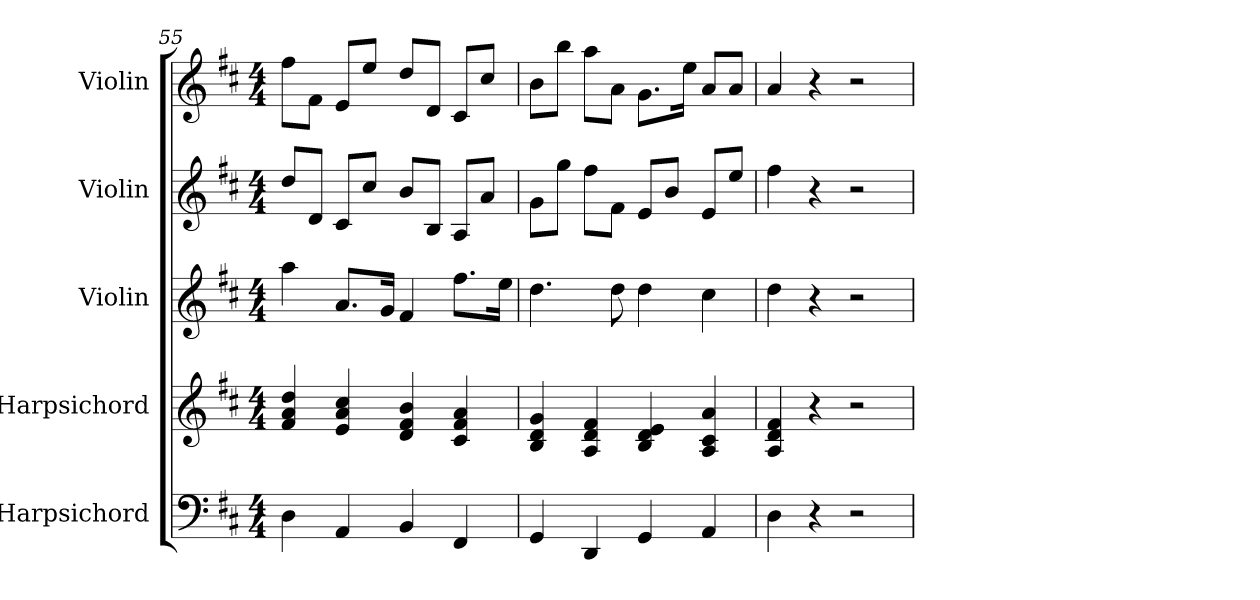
**kern	**kern	**kern	**kern	**kern
*part5	*part4	*part3	*part2	*part1
*staff5	*staff4	*staff3	*staff2	*staff1
*I"Harpsichord	*I"Harpsichord	*I"Violin	*I"Violin	*I"Violin
*I'Hpschd	*I'Hpschd	*I'Vln	*I'Vln	*I'Vln
*clefF4	*clefG2	*clefG2	*clefG2	*clefG2
*k[f#c#]	*k[f#c#]	*k[f#c#]	*k[f#c#]	*k[f#c#]
*D:	*D:	*D:	*D:	*D:
*M4/4	*M4/4	*M4/4	*M4/4	*M4/4
=55	=55	=55	=55	=55
4D\	4f#/ 4a/ 4dd/	4aa\	8dd/L	8ff#\L
.	.	.	8d/J	8f#\J
4AA/	4e/ 4a/ 4cc#/	8.a/L	8c#/L	8e/L
.	.	.	8cc#/J	8ee/J
.	.	16g/Jk	.	.
4BB/	4d/ 4f#/ 4b/	4f#/	8b/L	8dd/L
.	.	.	8B/J	8d/J
4FF#/	4c#/ 4f#/ 4a/	8.ff#\L	8A/L	8c#/L
.	.	.	8a/J	8cc#/J
.	.	16ee\Jk	.	.
=56	=56	=56	=56	=56
4GG/	4B/ 4d/ 4g/	4.dd\	8g\L	8b\L
.	.	.	8gg\J	8bb\J
4DD/	4A/ 4d/ 4f#/	.	8ff#\L	8aa\L
.	.	8dd\	8f#\J	8a\J
4GG/	4B/ 4d/ 4e/	4dd\	8e/L	8.g\L
.	.	.	8b/J	.
.	.	.	.	16ee\Jk
4AA/	4A/ 4c#/ 4a/	4cc#\	8e/L	8a/L
.	.	.	8ee/J	8a/J
=57	=57	=57	=57	=57
4D\	4A/ 4d/ 4f#/	4dd\	4ff#\	4a/
4r	4r	4r	4r	4r
2r	2r	2r	2r	2r
=	=	=	=	=
*-	*-	*-	*-	*-
